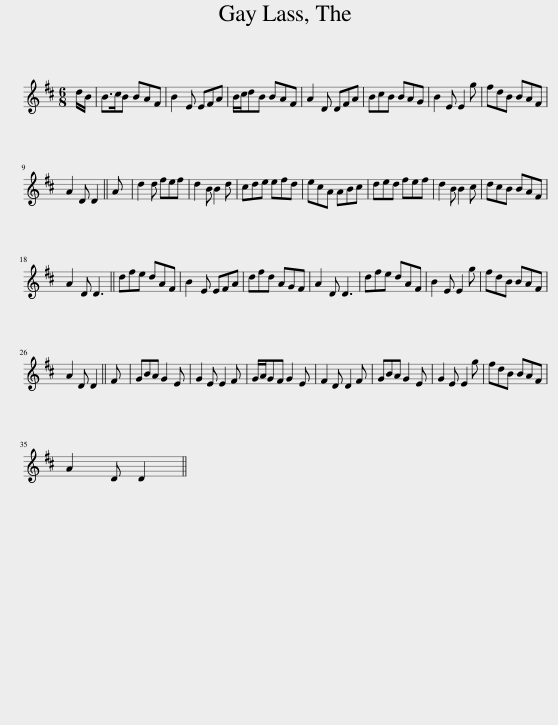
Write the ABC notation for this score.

X:1
L:1/8
M:6/8
I:linebreak $
K:D
V:1 treble
V:1
 d/B/ | B>cB BAF | B2 E EFA | B/c/dB BAF | A2 D DFA | %5
 BcB BAG | B2 E E2 g | fdB BAF |$ A2 D D2 || A | %10
 d2 d fef | d2 B B2 d | cde efd | ecA ABc | ded fef | %15
 d2 B B2 c | dcB BAF |$ A2 D D3 || dfe dAF | B2 E EFA | %20
 dfd AGF | A2 D D3 | dfe dAF | B2 E E2 g | fdB BAF |$ %25
 A2 D D2 || F | GBA G2 E | G2 E E2 F | G/A/GF G2 E | %30
 F2 D D2 F | GBA G2 E | G2 E E2 g | fdB BAF |$ A2 D D2 || %35
